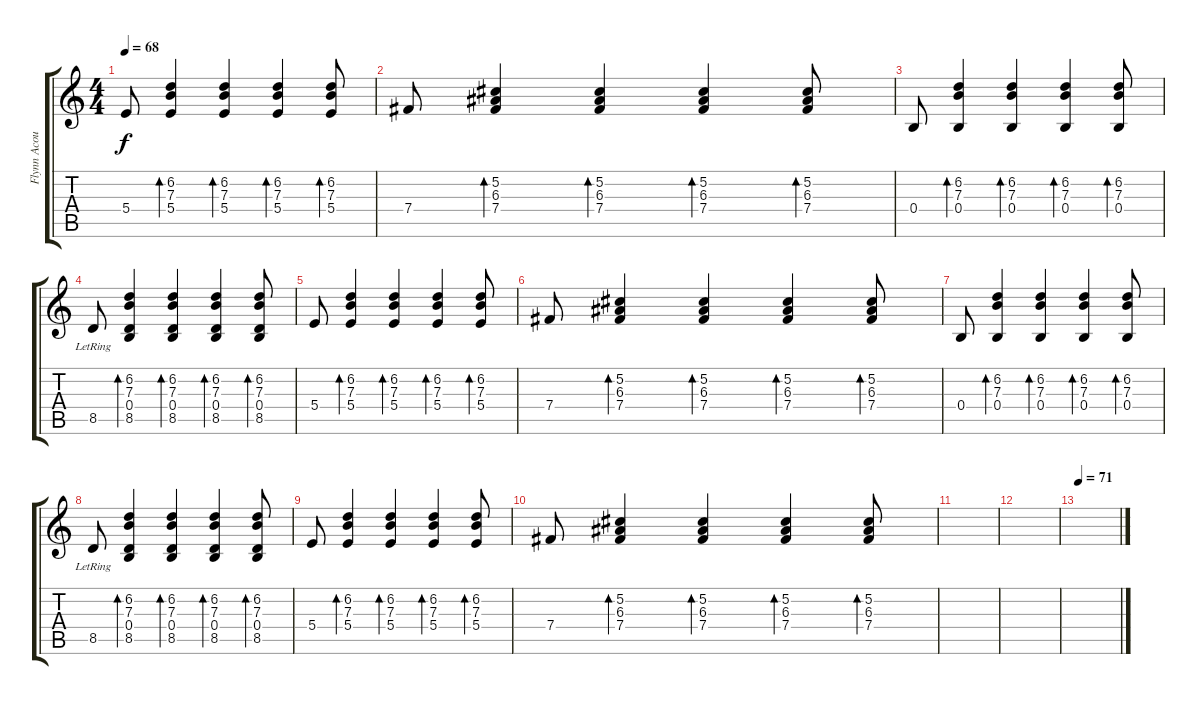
\track ("Flynn Acoustic" "Flynn Acou") {instrument acousticguitarsteel}
\staff {score tabs}
\tuning (Db4 Ab3 E3 B2 Gb2 B1) {hide}
\ts (4 4)
\tempo 68
\clef g2
\ks c
5.4.8{dy f} (6.2 7.3 5.4).4{bd 120} (6.2 7.3 5.4).4{bd 120} (6.2 7.3 5.4).4{bd 120} (6.2 7.3 5.4).8{bd 120} |
7.4.8 (5.2 6.3 7.4).4{bd 120} (5.2 6.3 7.4).4{bd 120} (5.2 6.3 7.4).4{bd 120} (5.2 6.3 7.4).8{bd 120} |
0.4.8 (6.2 7.3 0.4).4{bd 120} (6.2 7.3 0.4).4{bd 120} (6.2 7.3 0.4).4{bd 120} (6.2 7.3 0.4).8{bd 120} |
8.5{lr}.8 (6.2 7.3 0.4 8.5).4{bd 120} (6.2 7.3 0.4 8.5).4{bd 120} (6.2 7.3 0.4 8.5).4{bd 120} (6.2 7.3 0.4 8.5).8{bd 120} |
5.4.8 (6.2 7.3 5.4).4{bd 120} (6.2 7.3 5.4).4{bd 120} (6.2 7.3 5.4).4{bd 120} (6.2 7.3 5.4).8{bd 120} |
7.4.8 (5.2 6.3 7.4).4{bd 120} (5.2 6.3 7.4).4{bd 120} (5.2 6.3 7.4).4{bd 120} (5.2 6.3 7.4).8{bd 120} |
0.4.8 (6.2 7.3 0.4).4{bd 120} (6.2 7.3 0.4).4{bd 120} (6.2 7.3 0.4).4{bd 120} (6.2 7.3 0.4).8{bd 120} |
8.5{lr}.8 (6.2 7.3 0.4 8.5).4{bd 120} (6.2 7.3 0.4 8.5).4{bd 120} (6.2 7.3 0.4 8.5).4{bd 120} (6.2 7.3 0.4 8.5).8{bd 120} |
5.4.8 (6.2 7.3 5.4).4{bd 120} (6.2 7.3 5.4).4{bd 120} (6.2 7.3 5.4).4{bd 120} (6.2 7.3 5.4).8{bd 120} |
7.4.8 (5.2 6.3 7.4).4{bd 120} (5.2 6.3 7.4).4{bd 120} (5.2 6.3 7.4).4{bd 120} (5.2 6.3 7.4).8{bd 120} |
|
|
\tempo 71
